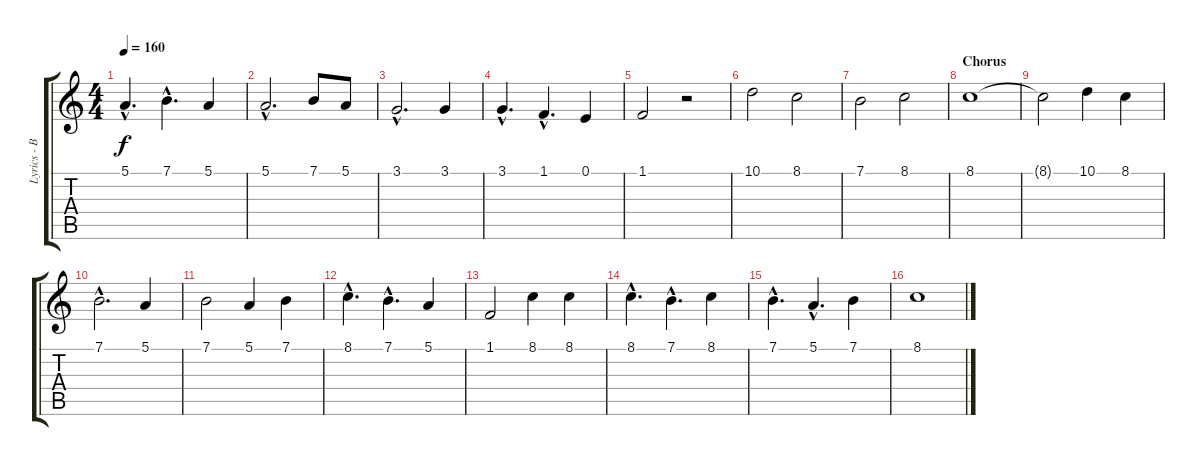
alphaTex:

\track ("Lyrics - BG" "Lyrics - B") {instrument tremolostrings}
\staff {score tabs}
\tuning (E4 B3 G3 D3 A2 E2) {hide}
\ts (4 4)
\tempo 160
\clef g2
\ks c
5.1{hac}.4{d dy f} 7.1{hac}.4{d} 5.1.4 |
5.1{hac}.2{d} 7.1.8 5.1.8 |
3.1{hac}.2{d} 3.1.4 |
3.1{hac}.4{d} 1.1{hac}.4{d} 0.1.4 |
1.1.2 r.2 |
10.1.2 8.1.2 |
7.1.2 8.1.2 |
\section ("" "Chorus")
8.1.1 |
8.1{t}.2 10.1.4 8.1.4 |
7.1{hac}.2{d} 5.1.4 |
7.1.2 5.1.4 7.1.4 |
8.1{hac}.4{d} 7.1{hac}.4{d} 5.1.4 |
1.1.2 8.1.4 8.1.4 |
8.1{hac}.4{d} 7.1{hac}.4{d} 8.1.4 |
7.1{hac}.4{d} 5.1{hac}.4{d} 7.1.4 |
8.1.1
